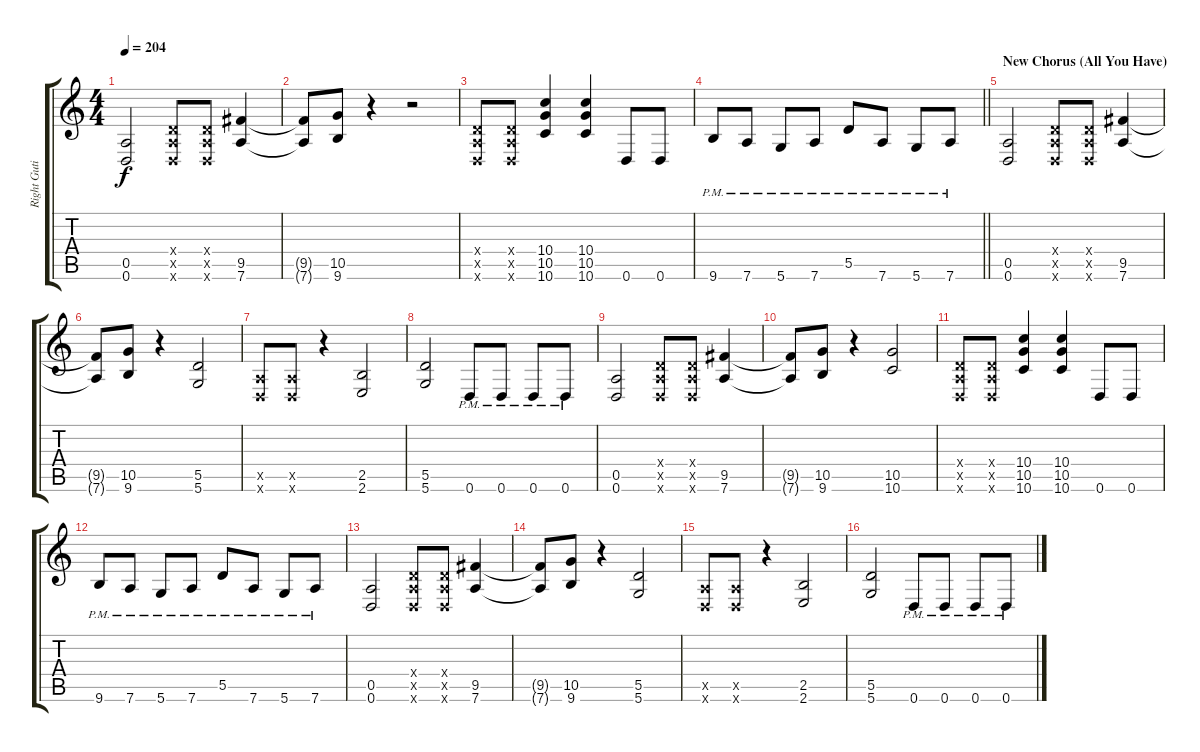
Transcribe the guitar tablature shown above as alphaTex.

\track ("Right Gutiar (Lead)" "Right Guti") {instrument overdrivenguitar}
\staff {score tabs}
\tuning (E4 B3 G3 D3 A2 D2) {hide}
\ts (4 4)
\tempo 204
\clef g2
\ks c
(0.5 0.6).2{dy f} (0.4{x} 0.5{x} 0.6{x}).8 (0.4{x} 0.5{x} 0.6{x}).8 (9.5 7.6).4 |
(9.5{t} 7.6{t}).8 (10.5 9.6).8 r.4 r.2 |
(0.4{x} 0.5{x} 0.6{x}).8 (0.4{x} 0.5{x} 0.6{x}).8 (10.4 10.5 10.6).4 (10.4 10.5 10.6).4 0.6.8 0.6.8 |
\barLineRight lightlight
9.6{pm}.8 7.6{pm}.8 5.6{pm}.8 7.6{pm}.8 5.5{pm}.8 7.6{pm}.8 5.6{pm}.8 7.6{pm}.8 |
\section ("" "New Chorus (All You Have)")
(0.5 0.6).2 (0.4{x} 0.5{x} 0.6{x}).8 (0.4{x} 0.5{x} 0.6{x}).8 (9.5 7.6).4 |
(9.5{t} 7.6{t}).8 (10.5 9.6).8 r.4 (5.5 5.6).2 |
(0.5{x} 0.6{x}).8 (0.5{x} 0.6{x}).8 r.4 (2.5 2.6).2 |
(5.5 5.6).2 0.6{pm}.8 0.6{pm}.8 0.6{pm}.8 0.6{pm}.8 |
(0.5 0.6).2 (0.4{x} 0.5{x} 0.6{x}).8 (0.4{x} 0.5{x} 0.6{x}).8 (9.5 7.6).4 |
(9.5{t} 7.6{t}).8 (10.5 9.6).8 r.4 (10.5 10.6).2 |
(0.4{x} 0.5{x} 0.6{x}).8 (0.4{x} 0.5{x} 0.6{x}).8 (10.4 10.5 10.6).4 (10.4 10.5 10.6).4 0.6.8 0.6.8 |
9.6{pm}.8 7.6{pm}.8 5.6{pm}.8 7.6{pm}.8 5.5{pm}.8 7.6{pm}.8 5.6{pm}.8 7.6{pm}.8 |
(0.5 0.6).2 (0.4{x} 0.5{x} 0.6{x}).8 (0.4{x} 0.5{x} 0.6{x}).8 (9.5 7.6).4 |
(9.5{t} 7.6{t}).8 (10.5 9.6).8 r.4 (5.5 5.6).2 |
(0.5{x} 0.6{x}).8 (0.5{x} 0.6{x}).8 r.4 (2.5 2.6).2 |
(5.5 5.6).2 0.6{pm}.8 0.6{pm}.8 0.6{pm}.8 0.6{pm}.8
